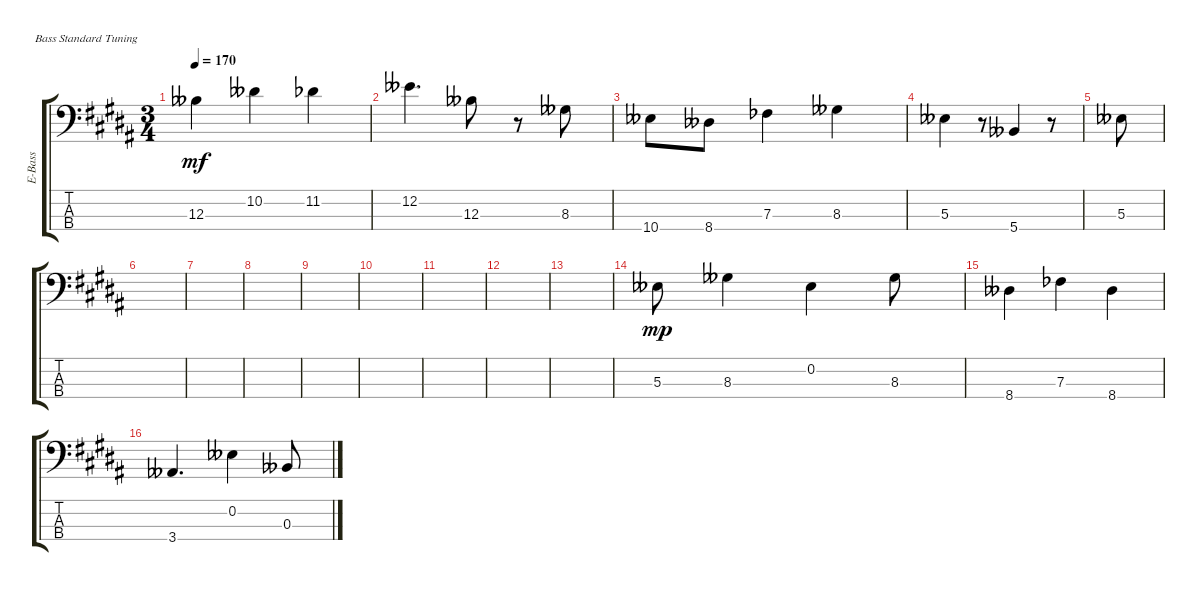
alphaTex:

\defaultSystemsLayout 4
\bracketExtendMode groupsimilarinstruments
\otherSystemsTrackNameOrientation horizontal
\track ("Electric Bass" "E-Bass") {instrument electricbassfinger}
\staff {score tabs}
\tuning (G2 D2 A1 E1)
\ts (3 4)
\tempo 170
\clef f4
\ks b
12.3{acc bb}.4{dy mf} 10.2{acc bb}.4 11.2{acc b}.4 |
12.2{acc bb}.4{d} 12.3{acc bb}.8 r.8 8.3{acc bb}.8 |
10.4{acc bb}.8 8.4{acc bb}.8 7.3{acc b}.4 8.3{acc bb}.4 |
5.3{acc bb}.4 r.8 5.4{acc bb}.4 r.8 |
5.3{acc bb}.8 |
|
|
|
|
|
|
|
|
5.3{acc bb}.8{dy mp} 8.3{acc bb}.4 0.2{acc bb}.4 8.3{acc bb}.8 |
8.4{acc bb}.4 7.3{acc b}.4 8.4{acc bb}.4 |
3.4{acc bb}.4{d} 0.2{acc bb}.4 0.3{acc bb}.8
